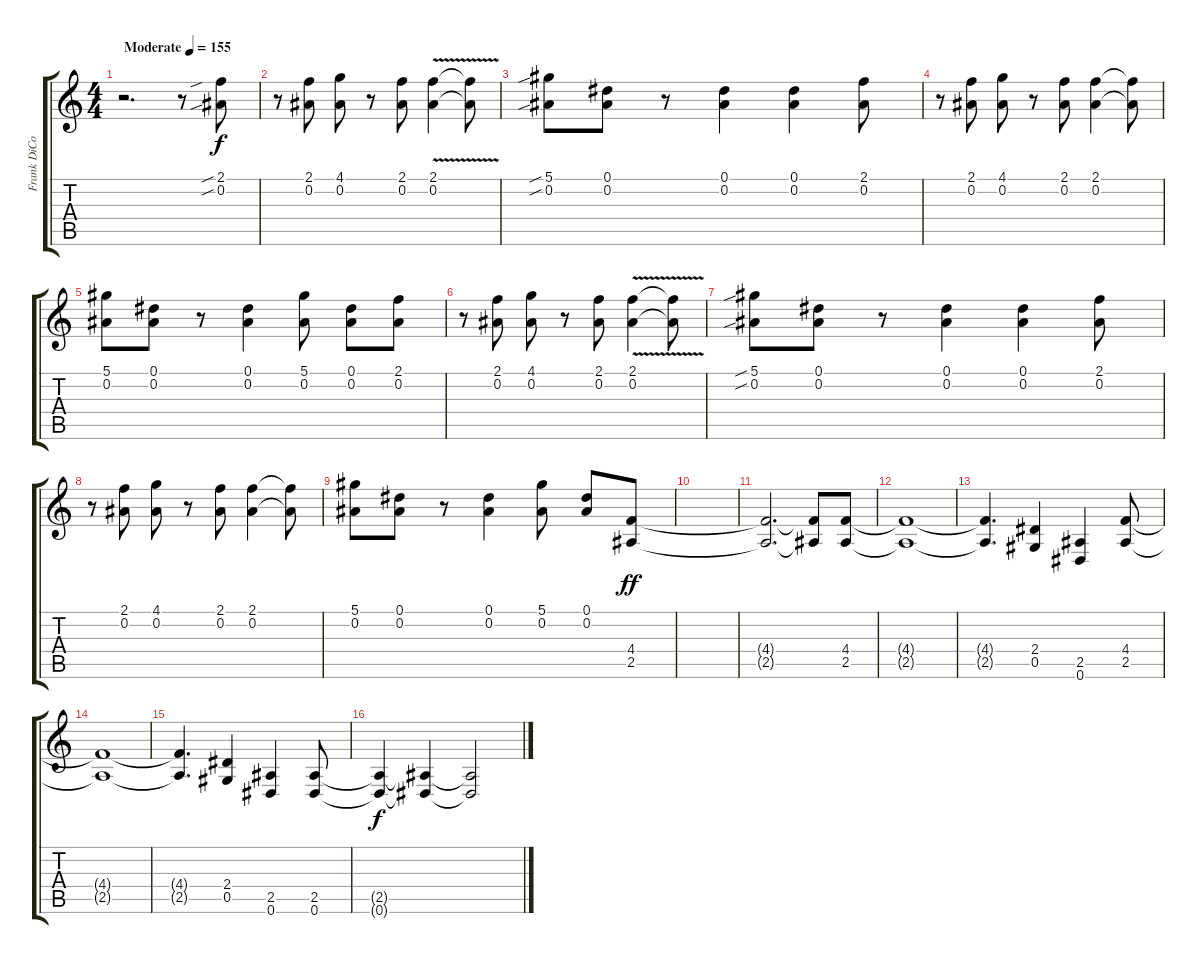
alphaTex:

\track ("Frank DiCostanzo - Rhythm" "Frank DiCo") {instrument overdrivenguitar}
\staff {score tabs}
\tuning (Eb4 Bb3 Gb3 Db3 Ab2 Eb2) {hide}
\ts (4 4)
\tempo (155 "Moderate")
\clef g2
\ks c
r.2{d dy f instrument overdrivenguitar} r.8 (2.1{sib} 0.2{sib}).8 |
r.8 (2.1 0.2).8 (4.1 0.2).8 r.8 (2.1 0.2).8 (2.1{v} 0.2{v}).4 (2.1{t} 0.2{t}).8 |
(5.1{sib} 0.2{sib}).8 (0.1 0.2).8 r.8 (0.1 0.2).4 (0.1 0.2).4 (2.1 0.2).8 |
r.8 (2.1 0.2).8 (4.1 0.2).8 r.8 (2.1 0.2).8 (2.1 0.2).4 (2.1{t} 0.2{t}).8 |
(5.1 0.2).8 (0.1 0.2).8 r.8 (0.1 0.2).4 (5.1 0.2).8 (0.1 0.2).8 (2.1 0.2).8 |
r.8 (2.1 0.2).8 (4.1 0.2).8 r.8 (2.1 0.2).8 (2.1{v} 0.2{v}).4 (2.1{t} 0.2{t}).8 |
(5.1{sib} 0.2{sib}).8 (0.1 0.2).8 r.8 (0.1 0.2).4 (0.1 0.2).4 (2.1 0.2).8 |
r.8 (2.1 0.2).8 (4.1 0.2).8 r.8 (2.1 0.2).8 (2.1 0.2).4 (2.1{t} 0.2{t}).8 |
(5.1 0.2).8 (0.1 0.2).8 r.8 (0.1 0.2).4 (5.1 0.2).8 (0.1 0.2).8 (4.4 2.5).8{dy ff instrument distortionguitar} |
|
(4.4{t} 2.5{t}).2{d} (4.4{t} 2.5{t}).8 (4.4 2.5).8 |
(4.4{t} 2.5{t}).1 |
(4.4{t} 2.5{t}).4{d} (2.4 0.5).4 (2.5 0.6).4 (4.4 2.5).8 |
(4.4{t} 2.5{t}).1 |
(4.4{t} 2.5{t}).4{d} (2.4 0.5).4 (2.5 0.6).4 (2.5 0.6).8 |
(2.5{t} 0.6{t}).4{dy f} (2.5{t} 0.6{t}).4 (2.5{t} 0.6{t}).2
